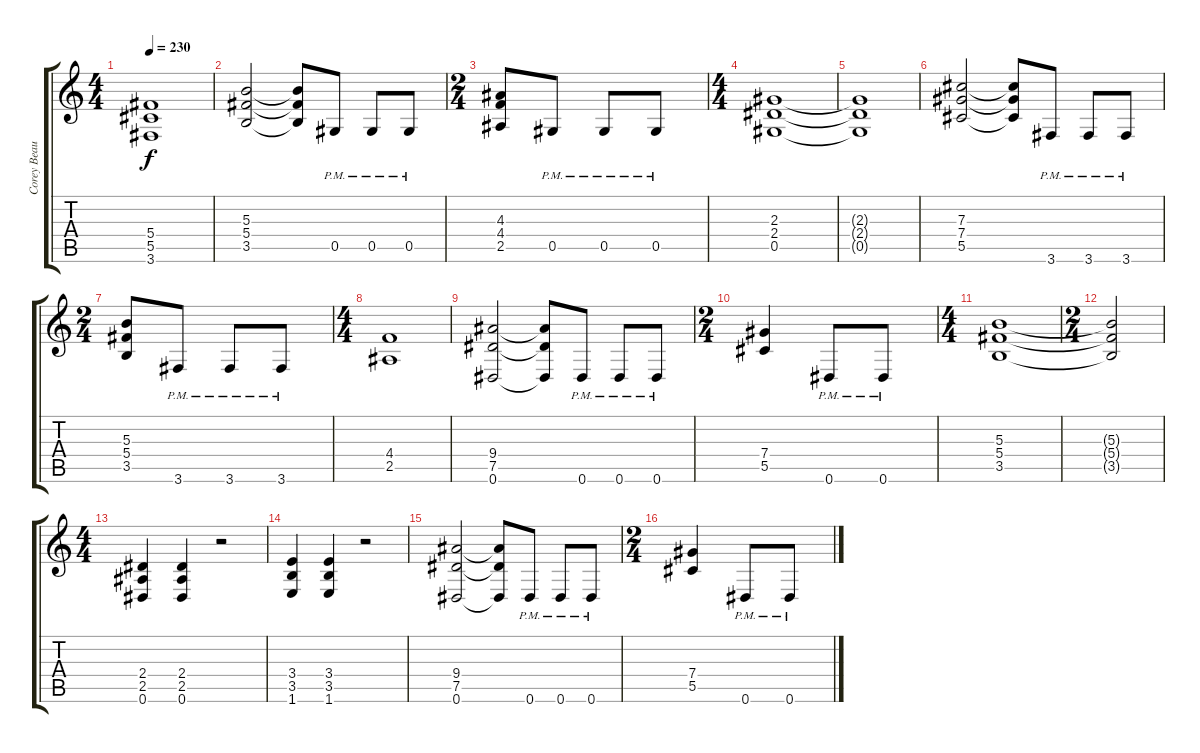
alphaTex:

\track ("Corey Beaulieu (lead guitar)" "Corey Beau") {instrument distortionguitar}
\staff {score tabs}
\tuning (Eb4 Bb3 Gb3 Db3 Ab2 Eb2) {hide}
\ts (4 4)
\tempo 230
\clef g2
\ks c
(5.4{t} 5.5{t} 3.6{t}).1{dy f} |
(5.3 5.4 3.5).2 (5.3{t} 5.4{t} 3.5{t}).8 0.5{pm}.8 0.5{pm}.8 0.5{pm}.8 |
\ts (2 4)
(4.3 4.4 2.5).8 0.5{pm}.8 0.5{pm}.8 0.5{pm}.8 |
\ts (4 4)
(2.3 2.4 0.5).1 |
(2.3{t} 2.4{t} 0.5{t}).1 |
(7.3 7.4 5.5).2 (7.3{t} 7.4{t} 5.5{t}).8 3.6{pm}.8 3.6{pm}.8 3.6{pm}.8 |
\ts (2 4)
(5.3 5.4 3.5).8 3.6{pm}.8 3.6{pm}.8 3.6{pm}.8 |
\ts (4 4)
(4.4 2.5).1 |
(9.4 7.5 0.6).2 (9.4{t} 7.5{t} 0.6{t}).8 0.6{pm}.8 0.6{pm}.8 0.6{pm}.8 |
\ts (2 4)
(7.4 5.5).4 0.6{pm}.8 0.6{pm}.8 |
\ts (4 4)
(5.3 5.4 3.5).1 |
\ts (2 4)
(5.3{t} 5.4{t} 3.5{t}).2 |
\ts (4 4)
(2.4 2.5 0.6).4 (2.4 2.5 0.6).4 r.2 |
(3.4 3.5 1.6).4 (3.4 3.5 1.6).4 r.2 |
(9.4 7.5 0.6).2 (9.4{t} 7.5{t} 0.6{t}).8 0.6{pm}.8 0.6{pm}.8 0.6{pm}.8 |
\ts (2 4)
(7.4 5.5).4 0.6{pm}.8 0.6{pm}.8
